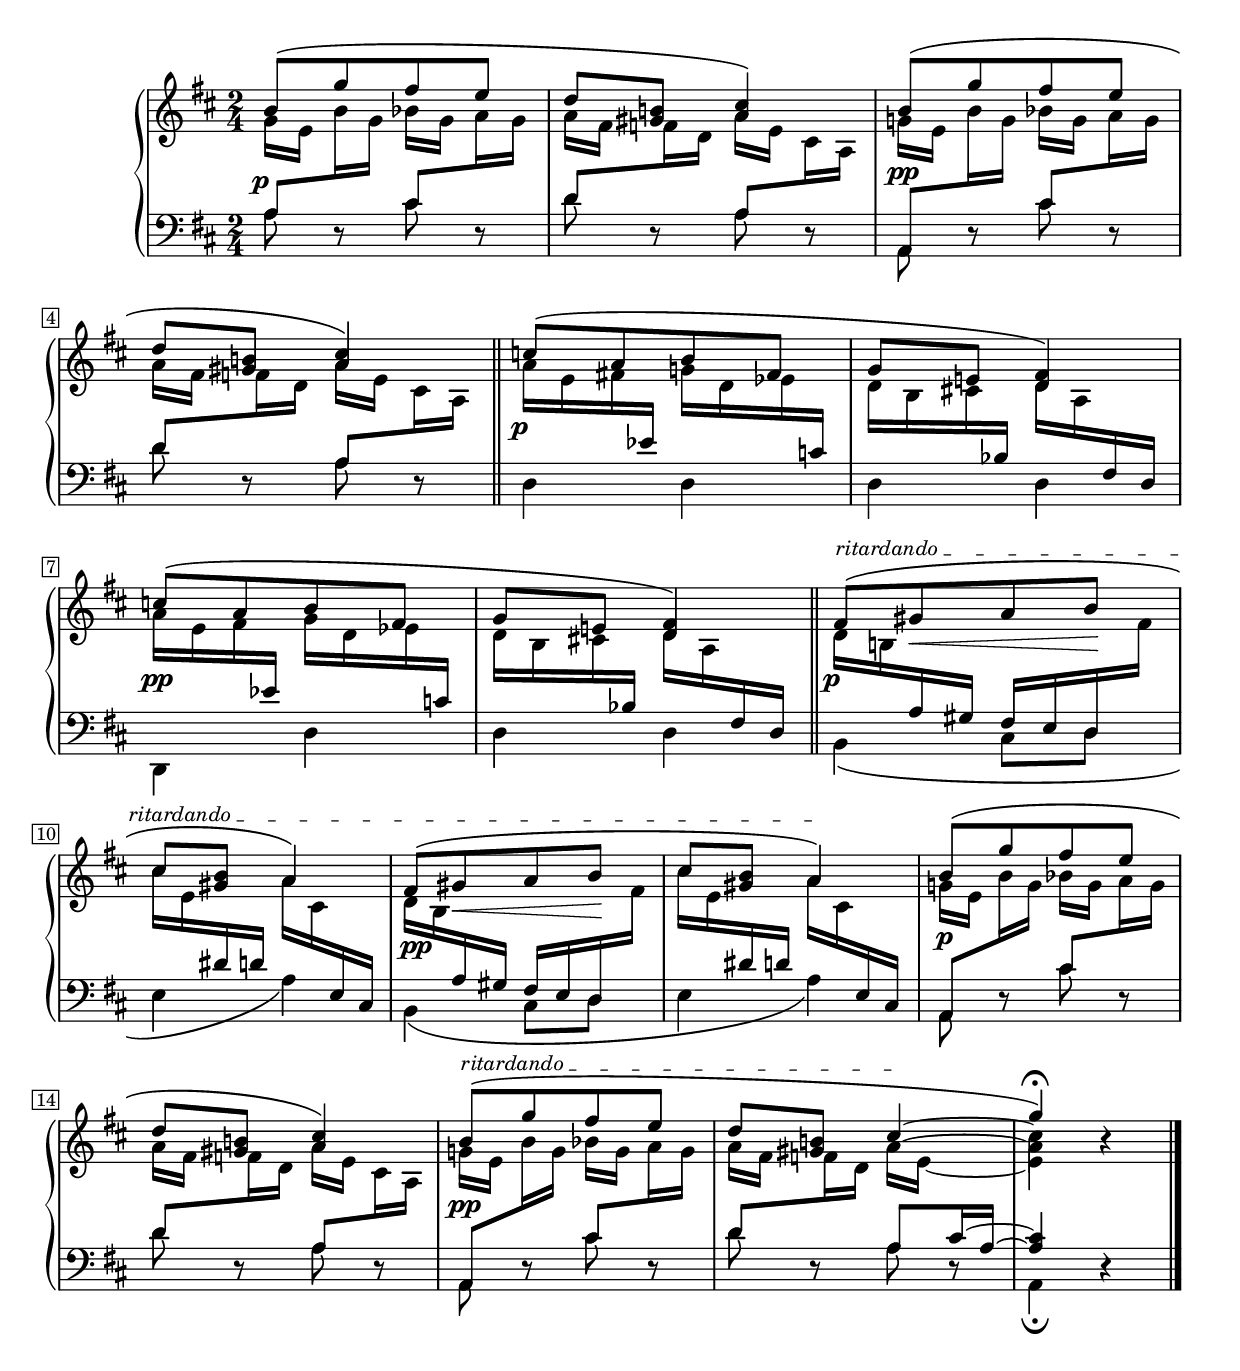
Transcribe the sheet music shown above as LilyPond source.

Global = {
  \key d \major
  \time 2/4
  \include "../global.ly"
}

top = \change Staff = "upper"
bottom = \change Staff = "lower"
ritardando = { \override TextSpanner.bound-details.left.text = \markup { \small "ritardando " } }

Sopran = \context Voice = "one" \relative c'' {
  \voiceOne
  \override Rest.staff-position = #0
  %1
  | b8 \( [g' fis e]
  | d <gis, b> <a cis>4\)
  | b8 \( [g' fis e]
  | d <gis, b> <a cis>4\)
  %5
  | c8 \( [a b fis]
  | g e <d fis>4\)
  | c'8 \( [a b fis]
  | g e! <d fis>4\)\ritardando
  \bar "||"
  | fis8\startTextSpan \( [gis\< a b\!]
  %10
  | cis <gis b> a4\)
  | fis8 \( [gis\< a b\!]
  | cis <gis b> a4\)\stopTextSpan
  | b8 \( [g' fis e]
  | d <gis, b> <a cis>4\)\ritardando
  %15
  | b8\startTextSpan \( [g' fis e]
  | d <gis, b> s4\stopTextSpan
  | g'4^\fermata \) r4
  \fine
}

Alto = \context Voice = "two" \relative c'' {
  \voiceTwo
  %1
  | g16 e s8 bes'16 g s8
  | a16 fis s8 a16 e s8
  | g16 e s8 bes'16 g s8
  | a16 fis s8 a16 e s8
  \bar "||"
  %5
  | s2*8
  | g16 e s8 bes'16 g s8
  | a16 fis s8 a16 e s8
  %15
  | g16 e s8 bes' 16 g s8
  | a16 fis s8
    << {
      \stemUp cis'4~
    } \\ {
      \set tieWaitForNote = ##t
      a16^~[ e~] s8
    } >>
  | << { \stemDown cis'4 } \\ { <e, a>4 } >> s4
  \fine
}

Tenor = \context Voice = "three" \relative c' {
  \voiceThree
  \override Rest.staff-position = #0
  %1
  | \once\override Beam.positions = #'(5.0 . 6.0)
    a8 \top\stemDown b'16 g
    \once\override Beam.positions = #'(6.0 . 7.0)
    \bottom\stemUp cis,8 \top\stemDown a'16 g
  | \once\override Beam.positions = #'(6.0 . 7.0)
    \bottom\stemUp d8 \top\stemDown f16 d
    \once\override Beam.positions = #'(4.5 . 5.5)
    \bottom\stemUp a8 \top\stemDown cis16 a
  | \once\override Beam.positions = #'(4.3 . 5.3)
    \bottom\stemUp a,8 \top\stemDown \stemDown b''16 g
    \bottom\stemUp \stemUp cis,8 \top\stemDown \stemDown a'16 g
    \break
  | \once\override Beam.positions = #'(6.0 . 7.0)
    \bottom\stemUp d8 \top\stemDown f16 d
    \once\override Beam.positions = #'(4.5 . 5.5)
    \bottom\stemUp a8 \top\stemDown cis16 a16
  | \top\stemDown a'16 e fis \bottom\stemUp ees
    \top\stemDown g d ees \bottom\stemUp c
  | \top\stemDown d b cis \bottom\stemUp bes
    \top\stemDown d a \bottom\stemUp fis d
    \break
  | \top\stemDown a''16 e fis \bottom\stemUp ees
    \top\stemDown g d ees \bottom\stemUp c
  | \top\stemDown d b cis \bottom\stemUp bes
    \top\stemDown d a \bottom\stemUp fis d
  | \once\override Beam.positions = #'(-5.6 . -7.5)
    \top\stemDown d'16 b \bottom\stemUp a gis
    fis e d \top\stemDown fis'
    \break
  | \top\stemDown cis'16 e, \bottom\stemUp dis d
    \top\stemDown a' cis, \bottom\stemUp e, cis
  | \once\override Beam.positions = #'(-5.2 . -7.5)
    \top\stemDown d'16 b \bottom\stemUp a gis
    fis e d \top\stemDown fis'
  | \top\stemDown cis'16 e, \bottom\stemUp dis d
    \top\stemDown a' cis, \bottom\stemUp e, cis
  | \stemUp a8 \top\stemDown b''16 g
    \bottom\stemUp cis,8 \top\stemDown a'16 g
    \break
  | \once\override Beam.positions = #'(6.0 . 7.0)
    \bottom\stemUp d8 \top\stemDown f16 d
    \once\override Beam.positions = #'(4.5 . 5.5)
    \bottom\stemUp a8 \top\stemDown cis16 a
  | \bottom\stemUp a,8 \top\stemDown b''16 g
    \once\override Beam.positions = #'(6.0 . 7.0)
    \bottom\stemUp cis,8 \top\stemDown a'16 g
    \once\override Beam.positions = #'(6.0 . 7.0)
    \bottom\stemUp d8 \top\stemDown f16 d
    s4
  | s2
  \fine
}

Bass = \context Voice = "four" \relative c' {
  \voiceFour
  \override Rest.staff-position = #0
  %1
  | a8 r8 cis r
  | d r a r
  | a, r cis' r
  | d r a r
  %5
  | d,4 d4
  | d d
  | d, d'
  | d d
  | b \( cis8 d
  %10
  | e4 a \)
  | b, \( cis8 d
  | e4 a \)
  | a,8 r8 cis' r8
  | d r a r
  %15
  | a, r cis' r
  | d r
    << {
      \set tieWaitForNote = ##t
      \once\override Beam.positions = #'(6.0 . 6.0)
      a8 cis16~ a~
    } \\ {
      a8 d,\rest
    } >>
  | << { <a' cis>4 } \\ a,4_\fermata >> r4
  \fine
}

centerDynamics = {
  | s8-\markup { \hspace #-1 \dynamic p } s4.
  | s2
  | s8\pp s4.
  | s2
  %5
  | s8-\markup { \hspace #-1 \dynamic p } s4.
  | s2
  | s8-\markup { \hspace #-1 \dynamic pp } s4.
  | s2
  | s8-\markup { \hspace #-0.8 \dynamic p } s4.
  %10
  | s2
  | s8-\markup { \hspace #-0.2 \dynamic pp } s4.
  | s2
  | s8\p s4.
  | s2
  %15
  | s8\pp s4.
}

\score {
  \new PianoStaff
  <<
    \accidentalStyle Score.piano
    \context Staff = "upper" <<
      \set Staff.midiInstrument = #"acoustic grand"
      \Global
      \clef treble
      \Sopran
      \Alto
    >>
    \context Dynamics <<
      \Global \centerDynamics
    >>
    \context Staff = "lower" <<
      \set Staff.midiInstrument = #"acoustic grand"
      \Global
      \clef bass
      \Tenor
      \Bass
    >>
  >>
  \header {
    %composer = "Robert Schumann"
    %opus = "Op. 15"
    title = \markup { "4. Bittendes Kind" }
    subtitle = \markup {
             \column {
               \line { "(Pleading Child)" }
               % workaround to insert some vertical space after the subtitle
               \line { " " }
             }
           }
  }
  \layout {
    \context {
      \PianoStaff
      % More space between staves in the same PianoStaff
      \override StaffGrouper.staff-staff-spacing.minimum-distance = 12
    }
  }
  \midi {}
}
